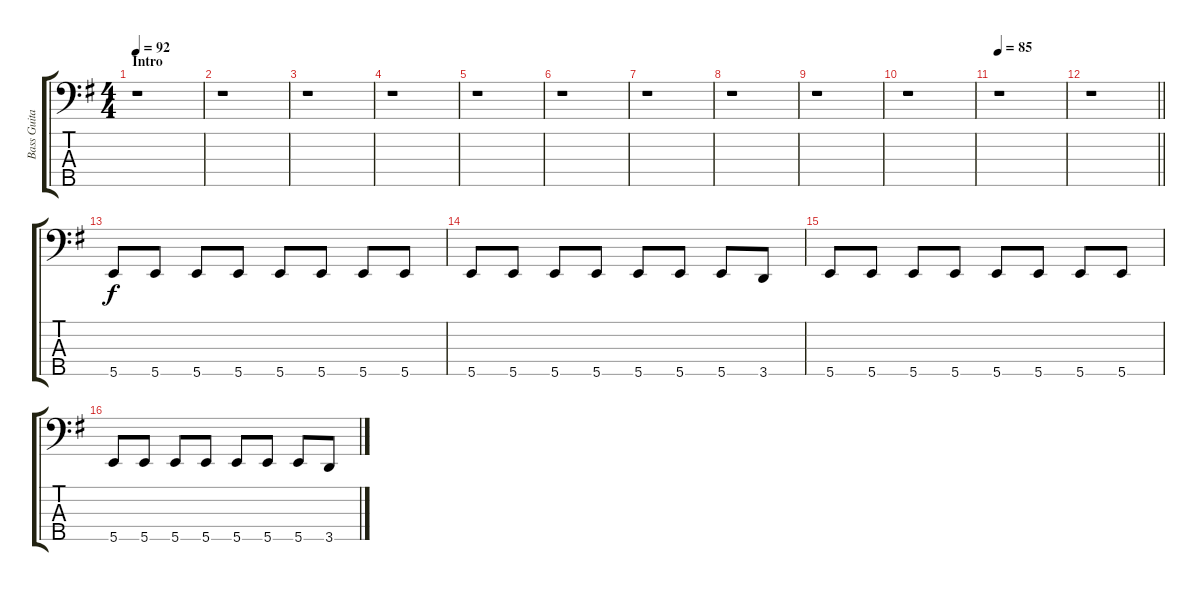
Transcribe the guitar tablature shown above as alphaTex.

\track ("Bass Guitar" "Bass Guita") {instrument electricbassfinger}
\staff {score tabs}
\tuning (G2 D2 A1 E1 B0) {hide}
\ts (4 4)
\section ("" "Intro")
\tempo 92
\clef f4
\ks g
r.1{dy f instrument electricbassfinger} |
r.1 |
r.1 |
r.1 |
r.1 |
r.1 |
r.1 |
r.1 |
r.1 |
r.1 |
\tempo 85
r.1 |
\barLineRight lightlight
r.1 |
5.5.8 5.5.8 5.5.8 5.5.8 5.5.8 5.5.8 5.5.8 5.5.8 |
5.5.8 5.5.8 5.5.8 5.5.8 5.5.8 5.5.8 5.5.8 3.5.8 |
5.5.8 5.5.8 5.5.8 5.5.8 5.5.8 5.5.8 5.5.8 5.5.8 |
5.5.8 5.5.8 5.5.8 5.5.8 5.5.8 5.5.8 5.5.8 3.5.8
